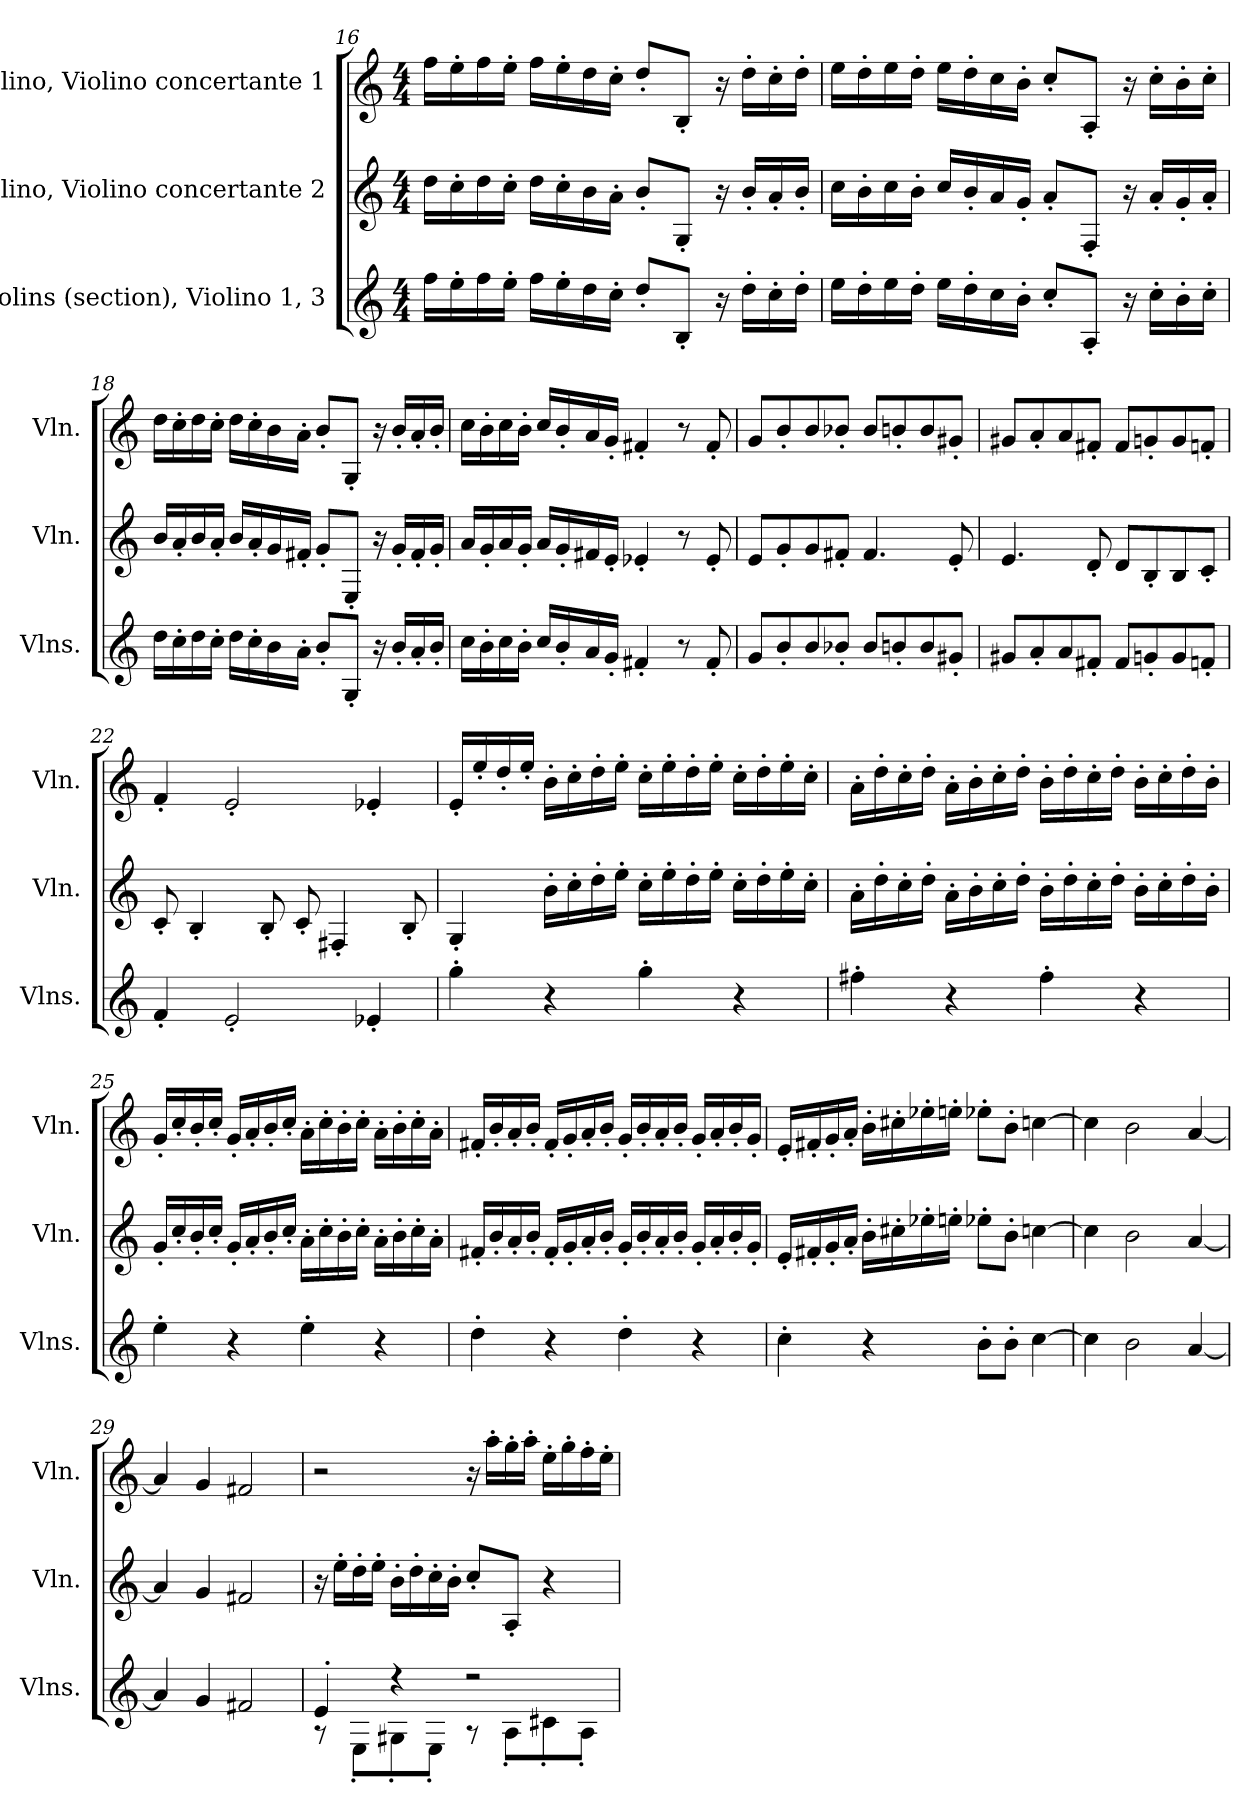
**kern	**kern	**kern
*part3	*part2	*part1
*staff3	*staff2	*staff1
*I"Violins (section), Violino 1, 3	*I"Violino, Violino concertante 2	*I"Violino, Violino concertante 1
*I'Vlns.	*I'Vln.	*I'Vln.
*clefG2	*clefG2	*clefG2
*k[]	*k[]	*k[]
*M4/4	*M4/4	*M4/4
=16	=16	=16
16ff\LL	16dd\LL	16ff\LL
16ee'\	16cc'\	16ee'\
16ff\	16dd\	16ff\
16ee'\JJ	16cc'\JJ	16ee'\JJ
16ff\LL	16dd\LL	16ff\LL
16ee'\	16cc'\	16ee'\
16dd\	16b\	16dd\
16cc'\JJ	16a'\JJ	16cc'\JJ
8dd'/L	8b'/L	8dd'/L
8B'/J	8G'/J	8B'/J
16r	16r	16r
16dd'\LL	16b'/LL	16dd'\LL
16cc'\	16a'/	16cc'\
16dd'\JJ	16b'/JJ	16dd'\JJ
!!LO:PB:g=z
=17	=17	=17
16ee\LL	16cc\LL	16ee\LL
16dd'\	16b'\	16dd'\
16ee\	16cc\	16ee\
16dd'\JJ	16b'\JJ	16dd'\JJ
16ee\LL	16cc/LL	16ee\LL
16dd'\	16b'/	16dd'\
16cc\	16a/	16cc\
16b'\JJ	16g'/JJ	16b'\JJ
8cc'/L	8a'/L	8cc'/L
8A'/J	8F'/J	8A'/J
16r	16r	16r
16cc'\LL	16a'/LL	16cc'\LL
16b'\	16g'/	16b'\
16cc'\JJ	16a'/JJ	16cc'\JJ
=18	=18	=18
16dd\LL	16b/LL	16dd\LL
16cc'\	16a'/	16cc'\
16dd\	16b/	16dd\
16cc'\JJ	16a'/JJ	16cc'\JJ
16dd\LL	16b/LL	16dd\LL
16cc'\	16a'/	16cc'\
16b\	16g/	16b\
16a'\JJ	16f#X'/JJ	16a'\JJ
8b'/L	8g'/L	8b'/L
8G'/J	8E'/J	8G'/J
16r	16r	16r
16b'/LL	16g'/LL	16b'/LL
16a'/	16f#'/	16a'/
16b'/JJ	16g'/JJ	16b'/JJ
=19	=19	=19
16cc\LL	16a/LL	16cc\LL
16b'\	16g'/	16b'\
16cc\	16a/	16cc\
16b'\JJ	16g'/JJ	16b'\JJ
16cc/LL	16a/LL	16cc/LL
16b'/	16g'/	16b'/
16a/	16f#X/	16a/
16g'/JJ	16e'/JJ	16g'/JJ
4f#X'/	4e-X'/	4f#X'/
8r	8r	8r
8f#'/	8e-'/	8f#'/
!!LO:LB:g=z
=20	=20	=20
8g/L	8e/L	8g/L
8b'/	8g'/	8b'/
8b/	8g/	8b/
8b-X'/J	8f#X'/J	8b-X'/J
8b-/L	4.f#/	8b-/L
8bn'/	.	8bn'/
8b/	.	8b/
8g#X'/J	8e'/	8g#X'/J
=21	=21	=21
8g#X/L	4.e/	8g#X/L
8a'/	.	8a'/
8a/	.	8a/
8f#X'/J	8d'/	8f#X'/J
8f#/L	8d/L	8f#/L
8gn'/	8B'/	8gn'/
8g/	8B/	8g/
8fn'/J	8c'/J	8fn'/J
=22	=22	=22
4f'/	8c'/	4f'/
.	4B'/	.
2e'/	.	2e'/
.	8B'/	.
.	8c'/	.
.	4F#X'/	.
4e-X'/	.	4e-X'/
.	8B'/	.
!!LO:LB:g=z
=23	=23	=23
4gg'\	4G'/	16e'/LL
.	.	16ee'/
.	.	16dd'/
.	.	16ee'/JJ
4r	16b'\LL	16b'\LL
.	16cc'\	16cc'\
.	16dd'\	16dd'\
.	16ee'\JJ	16ee'\JJ
4gg'\	16cc'\LL	16cc'\LL
.	16ee'\	16ee'\
.	16dd'\	16dd'\
.	16ee'\JJ	16ee'\JJ
4r	16cc'\LL	16cc'\LL
.	16dd'\	16dd'\
.	16ee'\	16ee'\
.	16cc'\JJ	16cc'\JJ
=24	=24	=24
4ff#X'\	16a'\LL	16a'\LL
.	16dd'\	16dd'\
.	16cc'\	16cc'\
.	16dd'\JJ	16dd'\JJ
4r	16a'\LL	16a'\LL
.	16b'\	16b'\
.	16cc'\	16cc'\
.	16dd'\JJ	16dd'\JJ
4ff#'\	16b'\LL	16b'\LL
.	16dd'\	16dd'\
.	16cc'\	16cc'\
.	16dd'\JJ	16dd'\JJ
4r	16b'\LL	16b'\LL
.	16cc'\	16cc'\
.	16dd'\	16dd'\
.	16b'\JJ	16b'\JJ
!!LO:LB:g=z
=25	=25	=25
4ee'\	16g'/LL	16g'/LL
.	16cc'/	16cc'/
.	16b'/	16b'/
.	16cc'/JJ	16cc'/JJ
4r	16g'/LL	16g'/LL
.	16a'/	16a'/
.	16b'/	16b'/
.	16cc'/JJ	16cc'/JJ
4ee'\	16a'\LL	16a'\LL
.	16cc'\	16cc'\
.	16b'\	16b'\
.	16cc'\JJ	16cc'\JJ
4r	16a'\LL	16a'\LL
.	16b'\	16b'\
.	16cc'\	16cc'\
.	16a'\JJ	16a'\JJ
=26	=26	=26
4dd'\	16f#X'/LL	16f#X'/LL
.	16b'/	16b'/
.	16a'/	16a'/
.	16b'/JJ	16b'/JJ
4r	16f#'/LL	16f#'/LL
.	16g'/	16g'/
.	16a'/	16a'/
.	16b'/JJ	16b'/JJ
4dd'\	16g'/LL	16g'/LL
.	16b'/	16b'/
.	16a'/	16a'/
.	16b'/JJ	16b'/JJ
4r	16g'/LL	16g'/LL
.	16a'/	16a'/
.	16b'/	16b'/
.	16g'/JJ	16g'/JJ
!!LO:LB:g=z
=27	=27	=27
4cc'\	16e'/LL	16e'/LL
.	16f#X'/	16f#X'/
.	16g'/	16g'/
.	16a'/JJ	16a'/JJ
4r	16b'\LL	16b'\LL
.	16cc#X'\	16cc#X'\
.	16ee-X'\	16ee-X'\
.	16een'\JJ	16een'\JJ
8b'\L	8ee-X'\L	8ee-X'\L
8b'\J	8b'\J	8b'\J
[4cc\	[4ccn\	[4ccn\
=28	=28	=28
4cc\]	4cc\]	4cc\]
2b\	2b\	2b\
[4a/	[4a/	[4a/
=29	=29	=29
4a/]	4a/]	4a/]
4g/	4g/	4g/
2f#X/	2f#X/	2f#X/
=30	=30	=30
*^	*	*
4e'/	8r	16r	2r
.	.	16ee'\LL	.
.	8E'\L	16dd'\	.
.	.	16ee'\JJ	.
4r	8G#X'\	16b'\LL	.
.	.	16dd'\	.
.	8E'\J	16cc'\	.
.	.	16b'\JJ	.
2r	8r	8cc'/L	16r
.	.	.	16aa'\LL
.	8A'\L	8A'/J	16gg'\
.	.	.	16aa'\JJ
.	8c#X'\	4r	16ee'\LL
.	.	.	16gg'\
.	8A'\J	.	16ff'\
.	.	.	16ee'\JJ
*v	*v	*	*
=	=	=
*-	*-	*-
